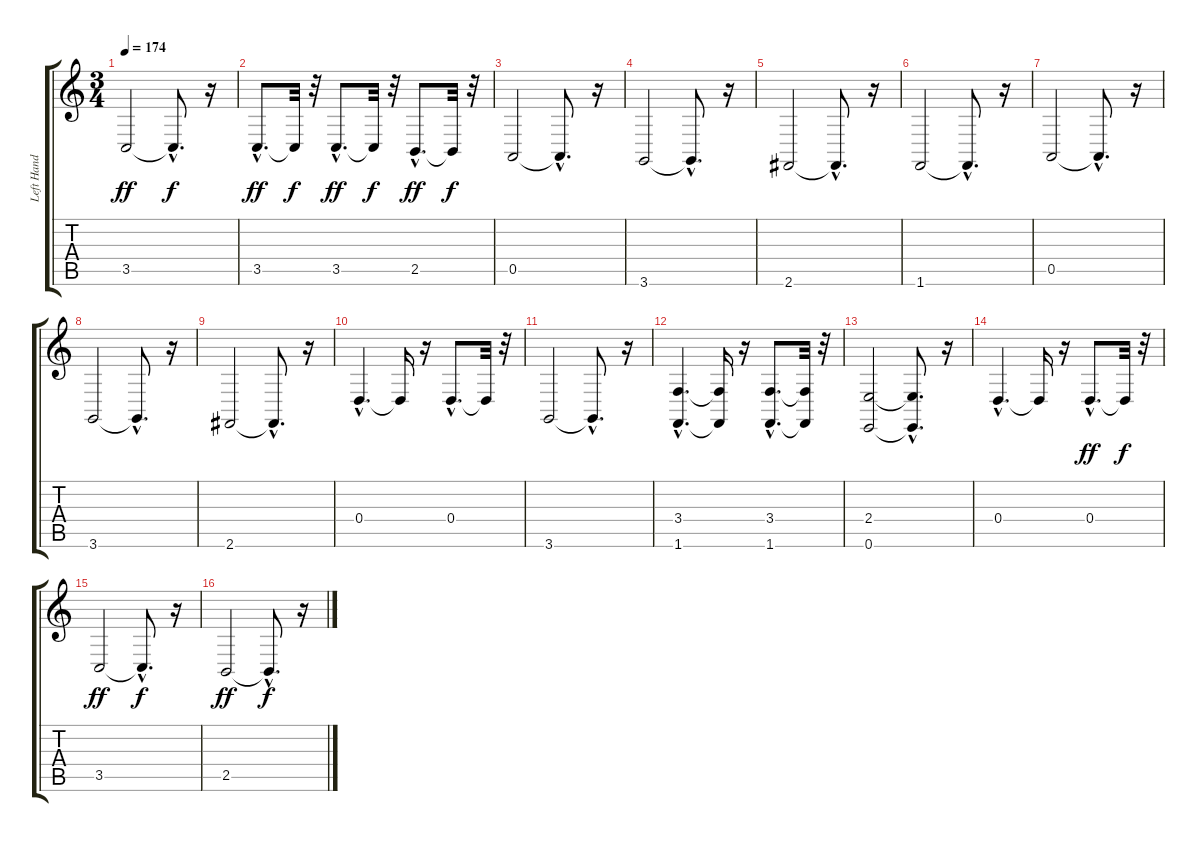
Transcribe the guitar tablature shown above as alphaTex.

\track ("Left Hand" "Left Hand") {instrument brightacousticpiano}
\staff {score tabs}
\tuning (E4 B3 G3 D3 A2 E2) {hide}
\ts (3 4)
\tempo 174
\clef g2
\ks c
3.5.2{dy ff} 3.5{hac t}.8{d dy f} r.16 |
3.5{hac}.8{d dy ff} 3.5{t}.32{dy f} r.32 3.5{hac}.8{d dy ff} 3.5{t}.32{dy f} r.32 2.5{hac}.8{d dy ff} 2.5{t}.32{dy f} r.32 |
0.5.2 0.5{hac t}.8{d} r.16 |
3.6.2 3.6{hac t}.8{d} r.16 |
2.6.2 2.6{hac t}.8{d} r.16 |
1.6.2 1.6{hac t}.8{d} r.16 |
0.5.2 0.5{hac t}.8{d} r.16 |
3.6.2 3.6{hac t}.8{d} r.16 |
2.6.2 2.6{hac t}.8{d} r.16 |
0.4{hac}.4{d} 0.4{t}.16 r.16 0.4{hac}.8{d} 0.4{t}.32 r.32 |
3.6.2 3.6{hac t}.8{d} r.16 |
(3.4{hac} 1.6{hac}).4{d} (3.4{t} 1.6{t}).16 r.16 (3.4{hac} 1.6{hac}).8{d} (3.4{t} 1.6{t}).32 r.32 |
(2.4 0.6).2 (2.4{hac t} 0.6{hac t}).8{d} r.16 |
0.4{hac}.4{d} 0.4{t}.16 r.16 0.4{hac}.8{d dy ff} 0.4{t}.32{dy f} r.32 |
3.5.2{dy ff} 3.5{hac t}.8{d dy f} r.16 |
2.5.2{dy ff} 2.5{hac t}.8{d dy f} r.16
